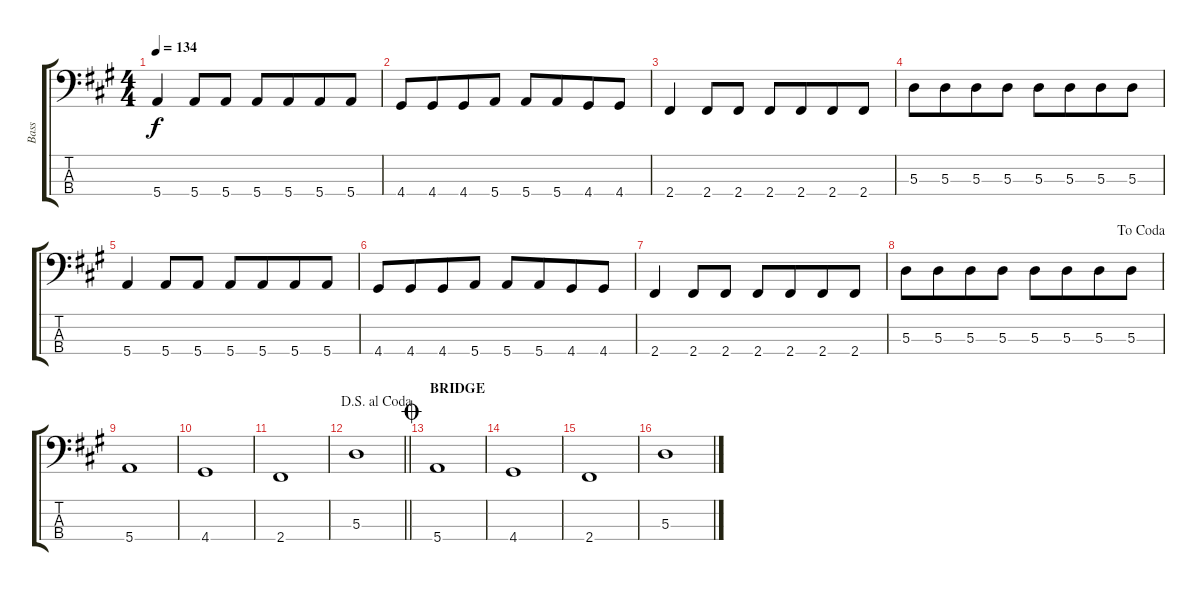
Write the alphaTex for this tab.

\track ("Bass" "Bass") {instrument electricbasspick}
\staff {score tabs}
\tuning (G2 D2 A1 E1) {hide}
\ts (4 4)
\tempo 134
\clef f4
\ks a
5.4.4{dy f} 5.4.8 5.4.8 5.4.8 5.4.8{beam merge} 5.4.8 5.4.8 |
4.4.8 4.4.8{beam merge} 4.4.8 5.4.8 5.4.8 5.4.8{beam merge} 4.4.8 4.4.8 |
2.4.4 2.4.8 2.4.8 2.4.8 2.4.8{beam merge} 2.4.8 2.4.8 |
5.3.8 5.3.8{beam merge} 5.3.8 5.3.8 5.3.8 5.3.8{beam merge} 5.3.8 5.3.8 |
5.4.4 5.4.8 5.4.8 5.4.8 5.4.8{beam merge} 5.4.8 5.4.8 |
4.4.8 4.4.8{beam merge} 4.4.8 5.4.8 5.4.8 5.4.8{beam merge} 4.4.8 4.4.8 |
2.4.4 2.4.8 2.4.8 2.4.8 2.4.8{beam merge} 2.4.8 2.4.8 |
\jump dacoda
5.3.8 5.3.8{beam merge} 5.3.8 5.3.8 5.3.8 5.3.8{beam merge} 5.3.8 5.3.8 |
5.4.1 |
4.4.1 |
2.4.1 |
\jump dalsegnoalcoda
\barLineRight lightlight
5.3.1 |
\section ("" "BRIDGE")
\jump coda
5.4.1 |
4.4.1 |
2.4.1 |
5.3.1
